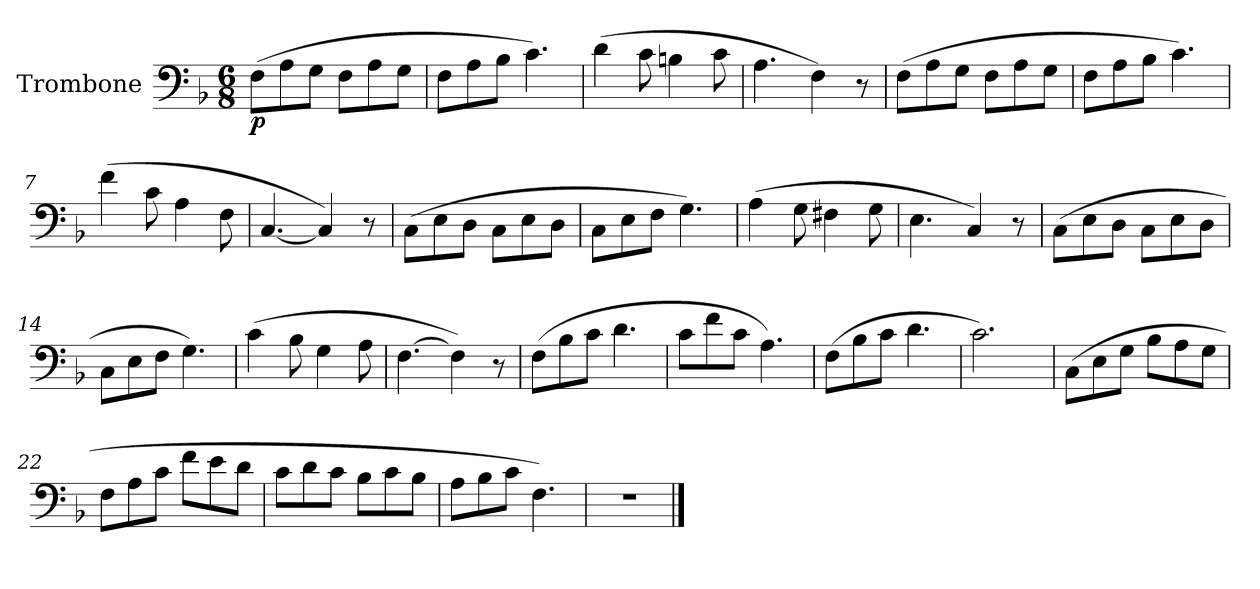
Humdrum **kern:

**kern	**dynam
*part1	*part1
*staff1	*staff1
*I"Trombone	*
*I'Tb	*
*clefF4	*
*k[b-]	*
*F:	*
*M6/8	*
*MM168	*
=1	=1
!	!LO:DY:b
(>8F\L	p
8A\	.
8G\J	.
8F\L	.
8A\	.
8G\J	.
=2	=2
8F\L	.
8A\	.
8B-\J	.
4.c\)	.
=3	=3
(>4d\	.
8c\	.
4Bn\	.
8c\	.
=4	=4
4.A\	.
4F\)	.
8r	.
=5	=5
(>8F\L	.
8A\	.
8G\J	.
8F\L	.
8A\	.
8G\J	.
=6	=6
8F\L	.
8A\	.
8B-\J	.
4.c\)	.
=7	=7
(>4f\	.
8c\	.
4A\	.
8F\	.
=8	=8
[4.C/	.
4C/])	.
8r	.
=9	=9
(>8C\L	.
8E\	.
8D\J	.
8C\L	.
8E\	.
8D\J	.
=10	=10
8C\L	.
8E\	.
8F\J	.
4.G\)	.
=11	=11
(>4A\	.
8G\	.
4F#X\	.
8G\	.
=12	=12
4.E\	.
4C/)	.
8r	.
=13	=13
(>8C\L	.
8E\	.
8D\J	.
8C\L	.
8E\	.
8D\J	.
=14	=14
8C\L	.
8E\	.
8F\J	.
4.G\)	.
=15	=15
(>4c\	.
8B-\	.
4G\	.
8A\	.
=16	=16
[4.F\	.
4F\])	.
8r	.
=17	=17
(>8F\L	.
8B-\	.
8c\J	.
4.d\	.
=18	=18
8c\L	.
8f\	.
8c\J	.
4.A\)	.
=19	=19
(>8F\L	.
8B-\	.
8c\J	.
4.d\	.
=20	=20
2.c\)	.
=21	=21
(>8C\L	.
8E\	.
8G\J	.
8B-\L	.
8A\	.
8G\J	.
=22	=22
8F\L	.
8A\	.
8c\J	.
8f\L	.
8e\	.
8d\J	.
=23	=23
8c\L	.
8d\	.
8c\J	.
8B-\L	.
8c\	.
8B-\J	.
=24	=24
8A\L	.
8B-\	.
8c\J	.
4.F\)	.
=25	=25
2.r	.
==	==
*-	*-
